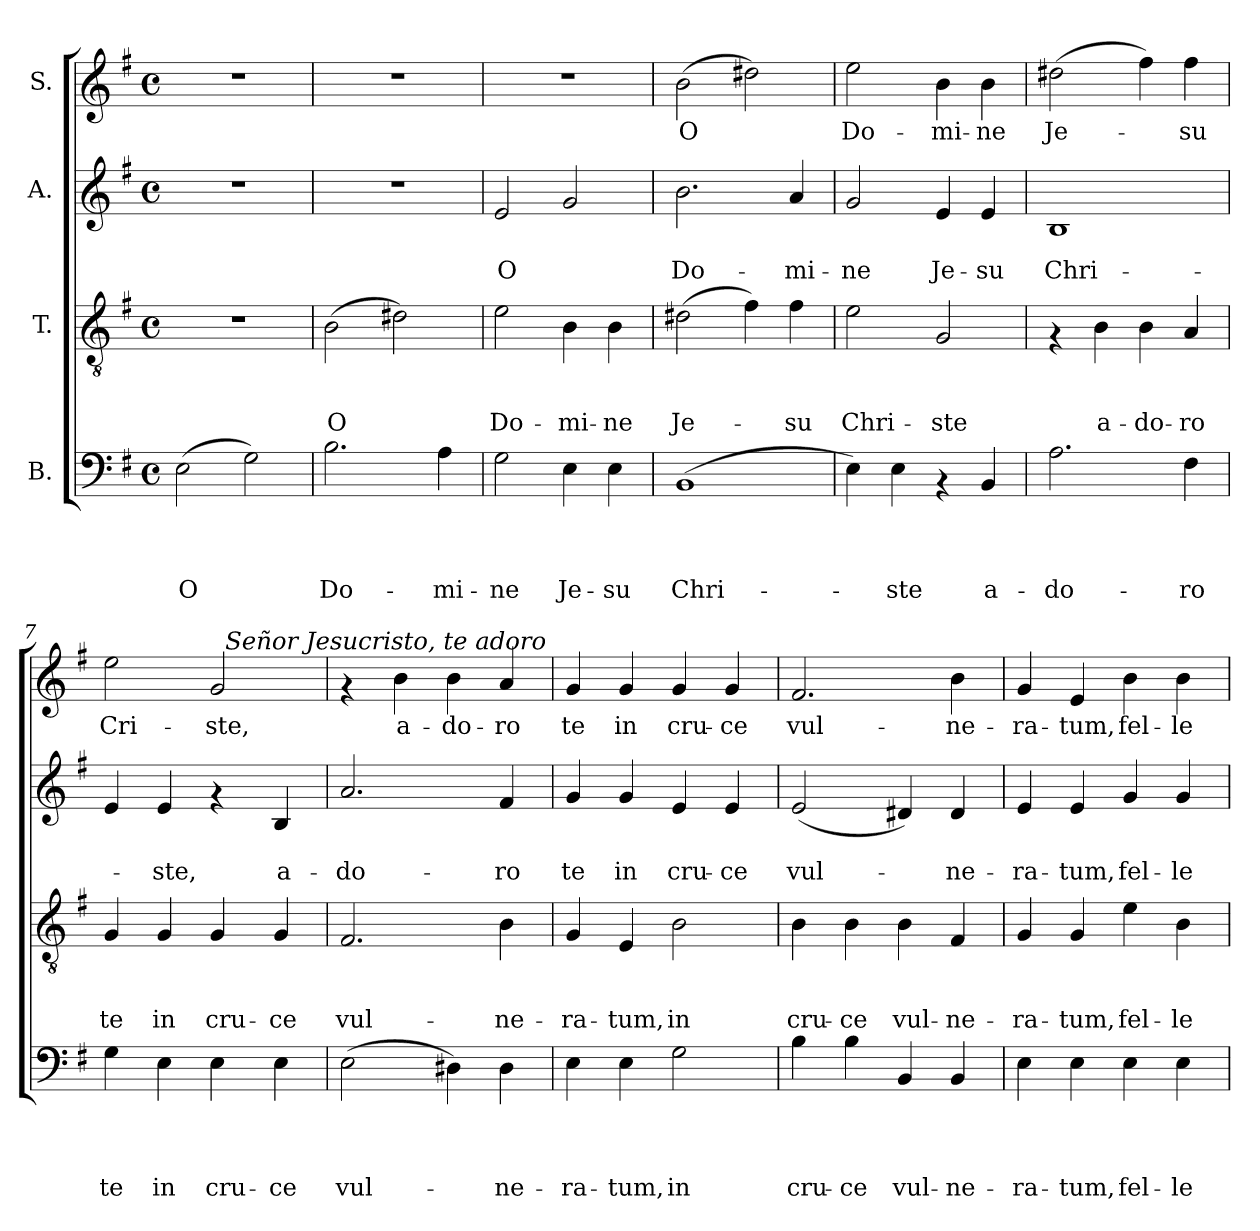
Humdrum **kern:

**kern	**text	**text	**text	**text	**kern	**text	**text	**text	**kern	**text	**text	**kern	**text
*part4	*part4	*part4	*part4	*part4	*part3	*part3	*part3	*part3	*part2	*part2	*part2	*part1	*part1
*staff4	*staff4	*staff4	*staff4	*staff4	*staff3	*staff3	*staff3	*staff3	*staff2	*staff2	*staff2	*staff1	*staff1
*I"B.	*	*	*	*	*I"T.	*	*	*	*I"A.	*	*	*I"S.	*
*clefF4	*	*	*	*	*clefGv2	*	*	*	*clefG2	*	*	*clefG2	*
*k[f#]	*	*	*	*	*k[f#]	*	*	*	*k[f#]	*	*	*k[f#]	*
*G:	*	*	*	*	*G:	*	*	*	*G:	*	*	*G:	*
*M4/4	*	*	*	*	*M4/4	*	*	*	*M4/4	*	*	*M4/4	*
*met(c)	*	*	*	*	*met(c)	*	*	*	*met(c)	*	*	*met(c)	*
=1	=1	=1	=1	=1	=1	=1	=1	=1	=1	=1	=1	=1	=1
!	!	!	!	!LO:LY:b	!	!	!	!	!	!	!	!	!
(>2E\	.	.	.	O	1r	.	.	.	1r	.	.	1r	.
2G\)	.	.	.	.	.	.	.	.	.	.	.	.	.
=2	=2	=2	=2	=2	=2	=2	=2	=2	=2	=2	=2	=2	=2
!	!	!	!	!LO:LY:b	!	!	!	!LO:LY:b	!	!	!	!	!
2.B\	.	.	.	Do-	(>2B\	.	.	O	1r	.	.	1r	.
.	.	.	.	.	2d#X\)	.	.	.	.	.	.	.	.
!	!	!	!	!LO:LY:b	!	!	!	!	!	!	!	!	!
4A\	.	.	.	-mi-	.	.	.	.	.	.	.	.	.
=3	=3	=3	=3	=3	=3	=3	=3	=3	=3	=3	=3	=3	=3
!	!	!	!	!LO:LY:b	!	!	!	!LO:LY:b	!	!	!LO:LY:b	!	!
2G\	.	.	.	-ne	2e\	.	.	Do-	2e/	.	O	1r	.
!	!	!	!	!LO:LY:b	!	!	!	!LO:LY:b	!	!	!	!	!
4E\	.	.	.	Je-	4B\	.	.	-mi-	2g/	.	.	.	.
!	!	!	!	!LO:LY:b	!	!	!	!LO:LY:b	!	!	!	!	!
4E\	.	.	.	-su	4B\	.	.	-ne	.	.	.	.	.
=4	=4	=4	=4	=4	=4	=4	=4	=4	=4	=4	=4	=4	=4
!	!	!	!	!LO:LY:b	!	!	!	!LO:LY:b	!	!	!LO:LY:b	!	!LO:LY:b
(>1BB	.	.	.	Chri-	(>2d#X\	.	.	Je-	2.b\	.	Do-	(>2b\	O
.	.	.	.	.	4f#\)	.	.	.	.	.	.	2dd#X\)	.
!	!	!	!	!	!	!	!	!LO:LY:b	!	!	!LO:LY:b	!	!
.	.	.	.	.	4f#\	.	.	-su	4a/	.	-mi-	.	.
=5	=5	=5	=5	=5	=5	=5	=5	=5	=5	=5	=5	=5	=5
!	!	!	!	!	!	!	!	!LO:LY:b	!	!	!LO:LY:b	!	!LO:LY:b
4E\)	.	.	.	.	2e\	.	.	Chri-	2g/	.	-ne	2ee\	Do-
!	!	!	!	!LO:LY:b	!	!	!	!	!	!	!	!	!
4E\	.	.	.	-ste	.	.	.	.	.	.	.	.	.
!	!	!	!	!	!	!	!	!LO:LY:b	!	!	!LO:LY:b	!	!LO:LY:b
4rAA	.	.	.	.	2G/	.	.	-ste	4e/	.	Je-	4b\	-mi-
!	!	!	!	!LO:LY:b	!	!	!	!	!	!	!LO:LY:b	!	!LO:LY:b
4BB/	.	.	.	a-	.	.	.	.	4e/	.	-su	4b\	-ne
=6	=6	=6	=6	=6	=6	=6	=6	=6	=6	=6	=6	=6	=6
!	!	!	!	!LO:LY:b	!	!	!	!	!	!	!LO:LY:b	!	!LO:LY:b
2.A\	.	.	.	-do-	4rF	.	.	.	1B	.	Chri-	(>2dd#X\	Je-
!	!	!	!	!	!	!	!	!LO:LY:b	!	!	!	!	!
.	.	.	.	.	4B\	.	.	a-	.	.	.	.	.
!	!	!	!	!	!	!	!	!LO:LY:b	!	!	!	!	!
.	.	.	.	.	4B\	.	.	-do-	.	.	.	4ff#\)	.
!	!	!	!	!LO:LY:b	!	!	!	!LO:LY:b	!	!	!	!	!LO:LY:b
4F#\	.	.	.	-ro	4A/	.	.	-ro	.	.	.	4ff#\	-su
!!LO:LB:g=z
=7	=7	=7	=7	=7	=7	=7	=7	=7	=7	=7	=7	=7	=7
!	!	!	!	!LO:LY:b	!	!	!	!LO:LY:b	!	!	!	!	!LO:LY:b
*	*	*	*	*	*	*	*	*	*	*	*	*^	*
4G\	.	.	.	te	4G/	.	.	te	4e/	.	.	2ee\	2ryy	Cri-
!	!	!	!	!LO:LY:b	!	!	!	!LO:LY:b	!	!	!LO:LY:b	!	!	!
4E\	.	.	.	in	4G/	.	.	in	4e/	.	-ste,	.	.	.
!	!	!	!	!LO:LY:b	!	!	!	!LO:LY:b	!	!	!	!	!	!LO:LY:b
4E\	.	.	.	cru-	4G/	.	.	cru-	4rf	.	.	2g/	32ryy	-ste,
!	!	!	!	!	!	!	!	!	!	!	!	!	!LO:TX:a:i:t=Señor Jesucristo, te adoro	!
.	.	.	.	.	.	.	.	.	.	.	.	.	4...ryy	.
!	!	!	!	!LO:LY:b	!	!	!	!LO:LY:b	!	!	!LO:LY:b	!	!	!
4E\	.	.	.	-ce	4G/	.	.	-ce	4B/	.	a-	.	.	.
=8	=8	=8	=8	=8	=8	=8	=8	=8	=8	=8	=8	=8	=8	=8
!	!	!	!	!LO:LY:b	!	!	!	!LO:LY:b	!	!	!LO:LY:b	!	!	!
*	*	*	*	*	*	*	*	*	*	*	*	*v	*v	*
(>2E\	.	.	.	vul-	2.F#/	.	.	vul-	2.a/	.	-do-	4rf	.
!	!	!	!	!	!	!	!	!	!	!	!	!	!LO:LY:b
.	.	.	.	.	.	.	.	.	.	.	.	4b\	a-
!	!	!	!	!	!	!	!	!	!	!	!	!	!LO:LY:b
4D#X\)	.	.	.	.	.	.	.	.	.	.	.	4b\	-do-
!	!	!	!	!LO:LY:b	!	!	!	!LO:LY:b	!	!	!LO:LY:b	!	!LO:LY:b
4D#\	.	.	.	-ne-	4B\	.	.	-ne-	4f#/	.	-ro	4a/	-ro
=9	=9	=9	=9	=9	=9	=9	=9	=9	=9	=9	=9	=9	=9
!	!	!	!	!LO:LY:b	!	!	!	!LO:LY:b	!	!	!LO:LY:b	!	!LO:LY:b
4E\	.	.	.	-ra-	4G/	.	.	-ra-	4g/	.	te	4g/	te
!	!	!	!	!LO:LY:b	!	!	!	!LO:LY:b	!	!	!LO:LY:b	!	!LO:LY:b
4E\	.	.	.	-tum,	4E/	.	.	-tum,	4g/	.	in	4g/	in
!	!	!	!	!LO:LY:b	!	!	!	!LO:LY:b	!	!	!LO:LY:b	!	!LO:LY:b
2G\	.	.	.	in	2B\	.	.	in	4e/	.	cru-	4g/	cru-
!	!	!	!	!	!	!	!	!	!	!	!LO:LY:b	!	!LO:LY:b
.	.	.	.	.	.	.	.	.	4e/	.	-ce	4g/	-ce
=10	=10	=10	=10	=10	=10	=10	=10	=10	=10	=10	=10	=10	=10
!	!	!	!	!LO:LY:b	!	!	!	!LO:LY:b	!	!	!LO:LY:b	!	!LO:LY:b
4B\	.	.	.	cru-	4B\	.	.	cru-	(<2e/	.	vul-	2.f#/	vul-
!	!	!	!	!LO:LY:b	!	!	!	!LO:LY:b	!	!	!	!	!
4B\	.	.	.	-ce	4B\	.	.	-ce	.	.	.	.	.
!	!	!	!	!LO:LY:b	!	!	!	!LO:LY:b	!	!	!	!	!
4BB/	.	.	.	vul-	4B\	.	.	vul-	4d#X/)	.	.	.	.
!	!	!	!	!LO:LY:b	!	!	!	!LO:LY:b	!	!	!LO:LY:b	!	!LO:LY:b
4BB/	.	.	.	-ne-	4F#/	.	.	-ne-	4d#/	.	-ne-	4b\	-ne-
=11	=11	=11	=11	=11	=11	=11	=11	=11	=11	=11	=11	=11	=11
!	!	!	!	!LO:LY:b	!	!	!	!LO:LY:b	!	!	!LO:LY:b	!	!LO:LY:b
4E\	.	.	.	-ra-	4G/	.	.	-ra-	4e/	.	-ra-	4g/	-ra-
!	!	!	!	!LO:LY:b	!	!	!	!LO:LY:b	!	!	!LO:LY:b	!	!LO:LY:b
4E\	.	.	.	-tum,	4G/	.	.	-tum,	4e/	.	-tum,	4e/	-tum,
!	!	!	!	!LO:LY:b	!	!	!	!LO:LY:b	!	!	!LO:LY:b	!	!LO:LY:b
4E\	.	.	.	fel-	4e\	.	.	fel-	4g/	.	fel-	4b\	fel-
!	!	!	!	!LO:LY:b	!	!	!	!LO:LY:b	!	!	!LO:LY:b	!	!LO:LY:b
4E\	.	.	.	-le	4B\	.	.	-le	4g/	.	-le	4b\	-le
=	=	=	=	=	=	=	=	=	=	=	=	=	=
*-	*-	*-	*-	*-	*-	*-	*-	*-	*-	*-	*-	*-	*-
